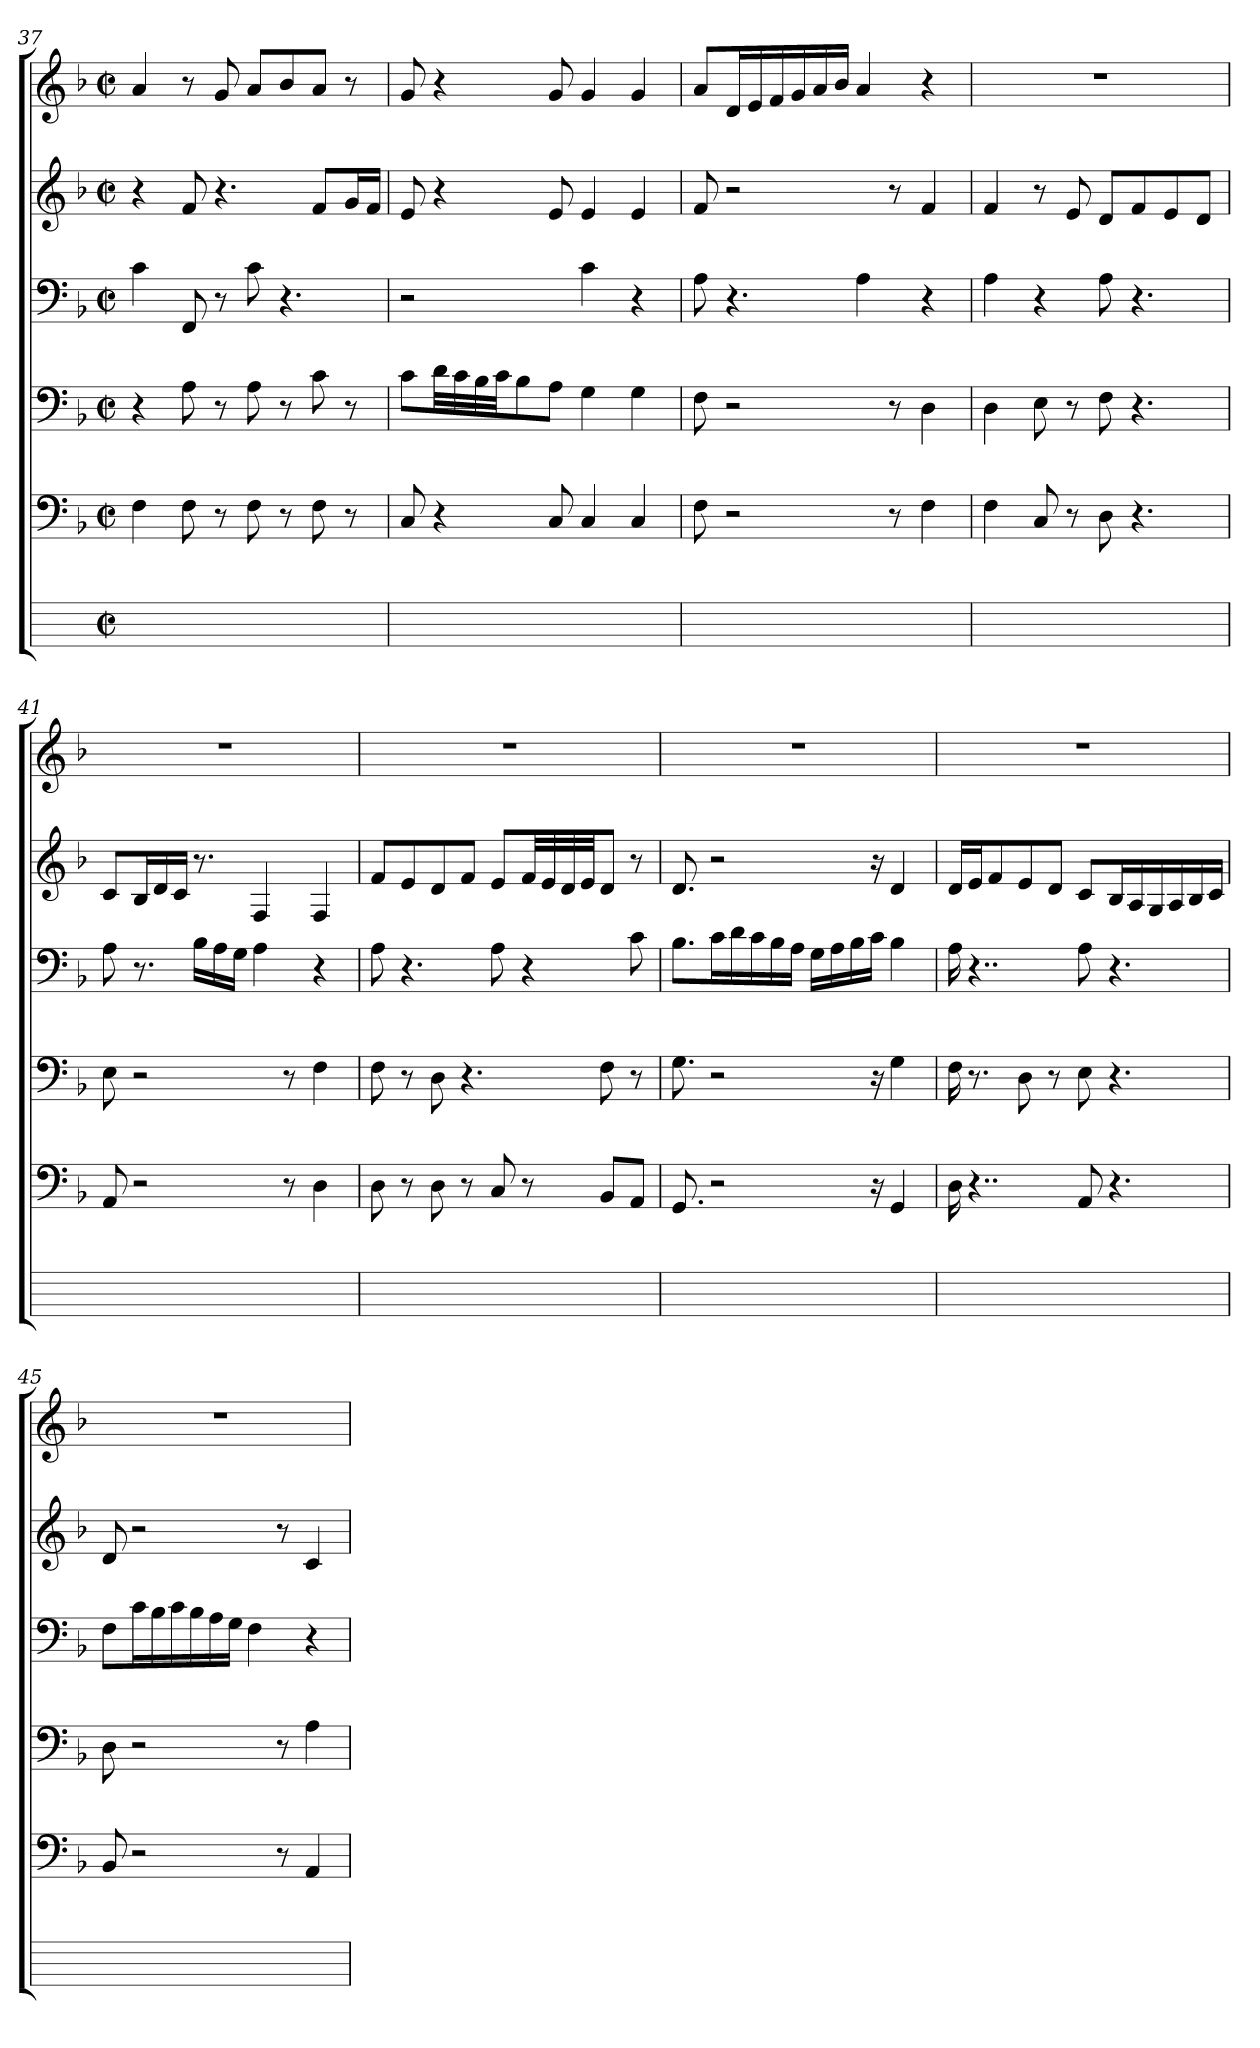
**kern	**kern	**kern	**kern	**kern	**kern
*part6	*part5	*part4	*part3	*part2	*part1
*staff6	*staff5	*staff4	*staff3	*staff2	*staff1
*	*clefF4	*clefF4	*clefF4	*clefG2	*clefG2
*	*k[b-]	*k[b-]	*k[b-]	*k[b-]	*k[b-]
*	*F:	*F:	*F:	*F:	*F:
*M2/2	*M2/2	*M2/2	*M2/2	*M2/2	*M2/2
*met(c|)	*met(c|)	*met(c|)	*met(c|)	*met(c|)	*met(c|)
=37	=37	=37	=37	=37	=37
1ryy	4F	4r	4c	4r	4a
.	8Fi	8A	8FFj	8f	8r
.	8r	8r	8r	4.r	8gZ
.	8F	8A	8ci	.	8aL
.	8r	8r	4.r	.	8b-Z
.	8F	8c	.	8fL	8aJ
.	8r	8r	.	16gZL	8r
.	.	.	.	16fZJJ	.
=38	=38	=38	=38	=38	=38
1ryy	8C	8ciL	2r	8e	8g
.	4r	32dZLL	.	4r	4r
.	.	32cZ	.	.	.
.	.	32B-Z	.	.	.
.	.	32cZJJ	.	.	.
.	.	8B-	.	.	.
.	8C	8AJ	.	8e	8g
.	4C	4G	4ci	4e	4g
.	4C	4G	4r	4e	4g
=39	=39	=39	=39	=39	=39
1ryy	8F	8F	8A	8f	8aL
.	2r	2r	4.r	2r	16dZL
.	.	.	.	.	16eZ
.	.	.	.	.	16fZ
.	.	.	.	.	16gZ
.	.	.	.	.	16aZ
.	.	.	.	.	16b-ZJJ
.	.	.	4Ai	.	4ai
.	8r	8r	.	8r	.
.	4F	4D	4r	4f	4r
=40	=40	=40	=40	=40	=40
1ryy	4Fi	4Di	4Ai	4fi	1r
.	8C	8E	4r	8r	.
.	8r	8r	.	8eZ	.
.	8D	8F	8Ai	8dL	.
.	4.r	4.r	4.r	8fZ	.
.	.	.	.	8eZ	.
.	.	.	.	8dZJ	.
=41	=41	=41	=41	=41	=41
1ryy	8AA	8E	8Ai	8cL	1r
.	2r	2r	8.r	16B-L	.
.	.	.	.	16dZ	.
.	.	.	.	16cjJJ	.
.	.	.	16B-ZLL	8.r	.
.	.	.	16Ai	.	.
.	.	.	16GZJJ	.	.
.	.	.	4Ai	4F	.
.	8r	8r	.	.	.
.	4D	4F	4r	4F	.
=42	=42	=42	=42	=42	=42
1ryy	8Di	8Fi	8Ai	8fL	1r
.	8r	8r	4.r	8eZ	.
.	8D	8D	.	8dj	.
.	8r	4.r	.	8fZJ	.
.	8C	.	8Ai	8eL	.
.	8r	.	4r	32fZLL	.
.	.	.	.	32eZ	.
.	.	.	.	32dZ	.
.	.	.	.	32eZJJ	.
.	8BB-jL	8Fj	.	8djJ	.
.	8AAjJ	8r	8cj	8r	.
=43	=43	=43	=43	=43	=43
1ryy	8.GG	8.G	8.B-L	8.d	1r
.	2r	2r	16cZL	2r	.
.	.	.	16dZ	.	.
.	.	.	16cZ	.	.
.	.	.	16B-Z	.	.
.	.	.	16AZJJ	.	.
.	.	.	16GZLL	.	.
.	.	.	16AZ	.	.
.	.	.	16B-Z	.	.
.	16r	16r	16cZJJ	16r	.
.	4GG	4G	4B-i	4d	.
=44	=44	=44	=44	=44	=44
1ryy	16D	16F	16A	16dLL	1r
.	4..r	8.r	4..r	16eZJ	.
.	.	.	.	8fZ	.
.	.	8D	.	8ej	.
.	.	8r	.	8dZJ	.
.	8AA	8E	8Ai	8cL	.
.	4.r	4.r	4.r	16B-ZL	.
.	.	.	.	16AZ	.
.	.	.	.	16GZ	.
.	.	.	.	16AZ	.
.	.	.	.	16B-Z	.
.	.	.	.	16cZJJ	.
=45	=45	=45	=45	=45	=45
1ryy	8BB-	8D	8FL	8d	1r
.	2r	2r	16cZL	2r	.
.	.	.	16B-Z	.	.
.	.	.	16cZ	.	.
.	.	.	16B-Z	.	.
.	.	.	16AZ	.	.
.	.	.	16GZJJ	.	.
.	.	.	4Fi	.	.
.	8r	8r	.	8r	.
.	4AA	4A	4r	4c	.
=	=	=	=	=	=
*-	*-	*-	*-	*-	*-
